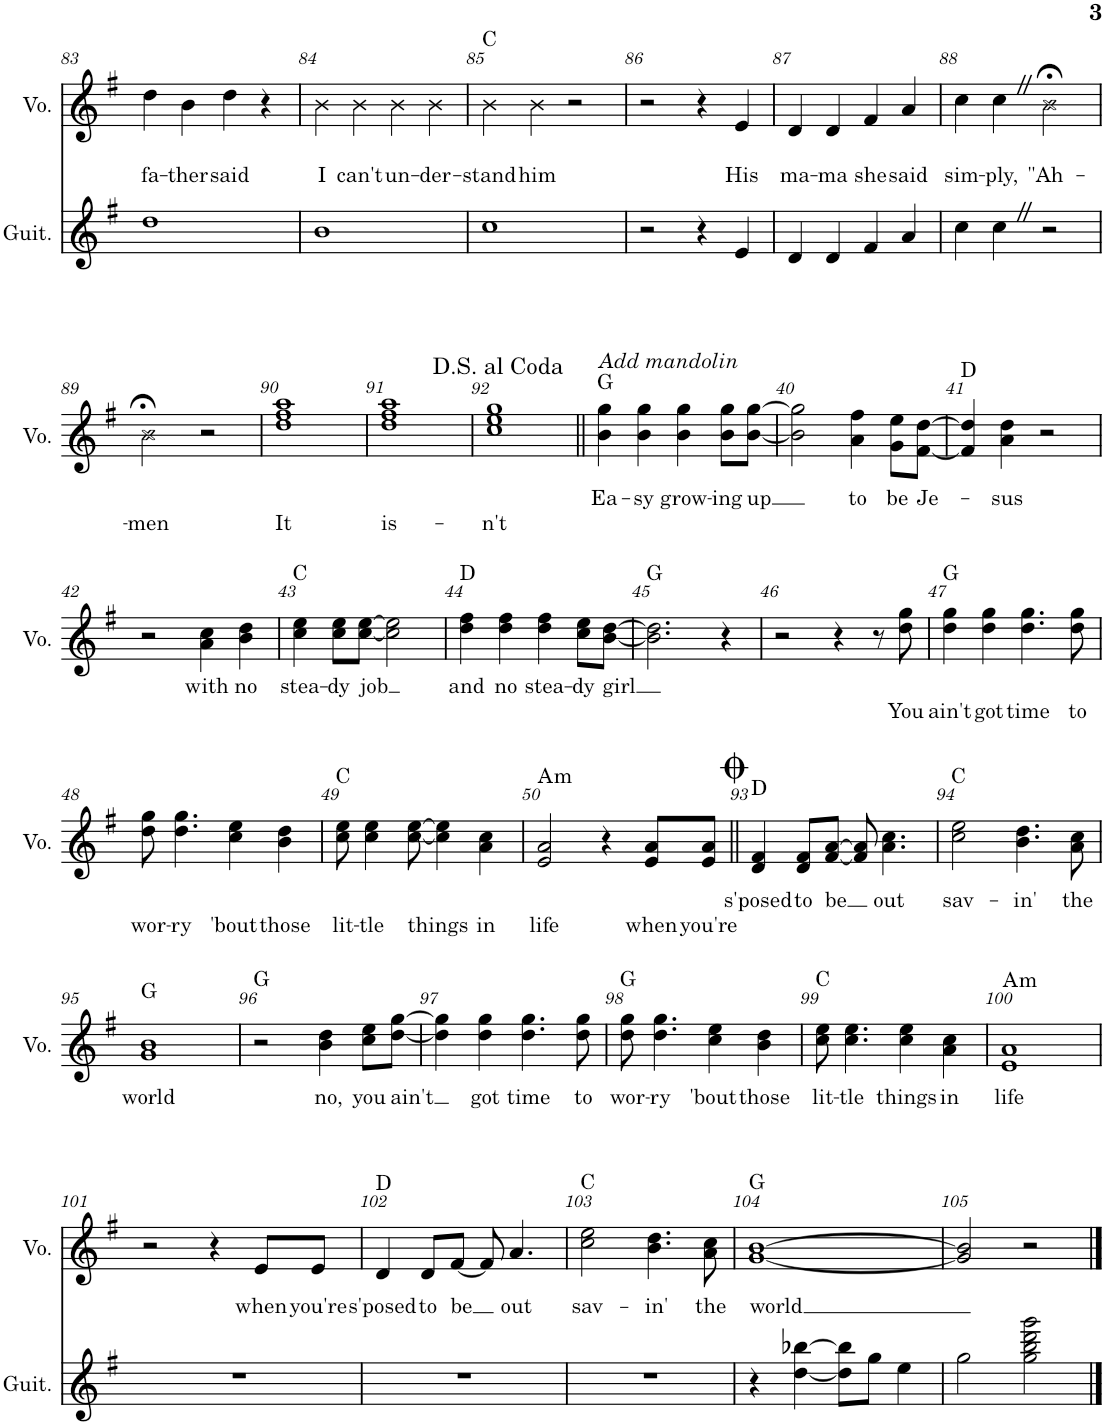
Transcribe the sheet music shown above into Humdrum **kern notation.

**kern	**kern	**text	**text	**harte
*part2	*part1	*part1	*part1	*part1
*staff2	*staff1	*staff1	*staff1	*
*I"Guitar	*I"Voice	*	*	*
*I'Guit.	*I'Vo.	*	*	*
!!LO:PB:g=z
*clefG2	*clefG2	*	*	*
*Trd7c12	*	*	*	*
*k[f#]	*k[f#]	*	*	*
*M4/4	*M4/4	*	*	*
=83	=83	=83	=83	=83
!	!	!	!LO:LY:b	!
1dd	4dd\	.	fa-	.
!	!	!	!LO:LY:b	!
.	4b\	.	-ther	.
!	!	!	!LO:LY:b	!
.	4dd\	.	said	.
.	4r	.	.	.
=84	=84	=84	=84	=84
!	!	!	!LO:LY:b	!
1b	4b\	.	I	.
!	!	!	!LO:LY:b	!
.	4b\	.	can't	.
!	!	!	!LO:LY:b	!
.	4b\	.	un-	.
!	!	!	!LO:LY:b	!
.	4b\	.	-der-	.
=85	=85	=85	=85	=85
!	!	!	!LO:LY:b	!
1cc	4b\	.	-stand	C:maj
!	!	!	!LO:LY:b	!
.	4b\	.	him	.
.	2r	.	.	.
=86	=86	=86	=86	=86
2r	2r	.	.	.
4r	4r	.	.	.
!	!	!	!LO:LY:b	!
4e/	4e/	.	His	.
=87	=87	=87	=87	=87
!	!	!	!LO:LY:b	!
4d/	4d/	.	ma-	.
!	!	!	!LO:LY:b	!
4d/	4d/	.	-ma	.
!	!	!	!LO:LY:b	!
4f#/	4f#/	.	she	.
!	!	!	!LO:LY:b	!
4a/	4a/	.	said	.
=88	=88	=88	=88	=88
!	!	!	!LO:LY:b	!
4cc\	4cc\	.	sim-	.
!	!	!	!LO:LY:b	!
4ccZ\	4ccZ\	.	-ply,	.
!	!	!	!LO:LY:b	!
2r	2b;<\	.	"Ah-	.
!!LO:LB:g=z
=89	=89	=89	=89	=89
!	!	!	!LO:LY:b	!
1r	2b;<\	.	-men	.
.	2r	.	.	.
=90	=90	=90	=90	=90
!	!	!	!LO:LY:b	!
1r	1dd 1ff# 1aa	.	It	.
=91	=91	=91	=91	=91
!	!	!	!LO:LY:b	!
1r	1dd 1ff# 1aa	.	is-	.
=92	=92	=92	=92	=92
!	!	!	!LO:LY:b	!
1r	1cc 1ee 1gg	.	-n't	.
=39||	=39||	=39||	=39||	=39||
!	!LO:TX:a:i:t=Add mandolin	!	!	!
!	!	!LO:LY:b	!	!
1r	4b\ 4gg\	Ea-	.	G:maj
!	!	!LO:LY:b	!	!
.	4b\ 4gg\	-sy	.	.
!	!	!LO:LY:b	!	!
.	4b\ 4gg\	grow-	.	.
!	!	!LO:LY:b	!	!
.	8b\ 8gg\L	-ing	.	.
!	!	!LO:LY:b	!	!
.	[8b\ [8gg\J	up	.	.
=40	=40	=40	=40	=40
1r	2b\] 2gg\]	.	.	.
!	!	!LO:LY:b	!	!
.	4a\ 4ff#\	to	.	.
!	!	!LO:LY:b	!	!
.	8g\ 8ee\L	be	.	.
!	!	!LO:LY:b	!	!
.	[8f#\ [8dd\J	Je-	.	.
=41	=41	=41	=41	=41
1r	4f#/] 4dd/]	.	.	D:maj
!	!	!LO:LY:b	!	!
.	4a\ 4dd\	-sus	.	.
.	2r	.	.	.
!!LO:LB:g=z
=42	=42	=42	=42	=42
1r	2r	.	.	.
!	!	!LO:LY:b	!	!
.	4a\ 4cc\	with	.	.
!	!	!LO:LY:b	!	!
.	4b\ 4dd\	no	.	.
=43	=43	=43	=43	=43
!	!	!LO:LY:b	!	!
1r	4cc\ 4ee\	stea-	.	C:maj
!	!	!LO:LY:b	!	!
.	8cc\ 8ee\L	-dy	.	.
!	!	!LO:LY:b	!	!
.	[8cc\ [8ee\J	job	.	.
.	2cc\] 2ee\]	.	.	.
=44	=44	=44	=44	=44
!	!	!LO:LY:b	!	!
1r	4dd\ 4ff#\	and	.	D:maj
!	!	!LO:LY:b	!	!
.	4dd\ 4ff#\	no	.	.
!	!	!LO:LY:b	!	!
.	4dd\ 4ff#\	stea-	.	.
!	!	!LO:LY:b	!	!
.	8cc\ 8ee\L	-dy	.	.
!	!	!LO:LY:b	!	!
.	[8b\ [8dd\J	girl	.	.
=45	=45	=45	=45	=45
1r	2.b\] 2.dd\]	.	.	G:maj
.	4r	.	.	.
=46	=46	=46	=46	=46
1r	2r	.	.	.
.	4r	.	.	.
.	8r	.	.	.
!	!	!	!LO:LY:b	!
.	8dd\ 8gg\	.	You	.
=47	=47	=47	=47	=47
!	!	!	!LO:LY:b	!
1r	4dd\ 4gg\	.	ain't	G:maj
!	!	!	!LO:LY:b	!
.	4dd\ 4gg\	.	got	.
!	!	!	!LO:LY:b	!
.	4.dd\ 4.gg\	.	time	.
!	!	!	!LO:LY:b	!
.	8dd\ 8gg\	.	to	.
!!LO:LB:g=z
=48	=48	=48	=48	=48
!	!	!	!LO:LY:b	!
1r	8dd\ 8gg\	.	wor-	.
!	!	!	!LO:LY:b	!
.	4.dd\ 4.gg\	.	-ry	.
!	!	!	!LO:LY:b	!
.	4cc\ 4ee\	.	'bout	.
!	!	!	!LO:LY:b	!
.	4b\ 4dd\	.	those	.
=49	=49	=49	=49	=49
!	!	!	!LO:LY:b	!
1r	8cc\ 8ee\	.	lit-	C:maj
!	!	!	!LO:LY:b	!
.	4cc\ 4ee\	.	-tle	.
!	!	!	!LO:LY:b	!
.	[8cc\ [8ee\	.	things	.
.	4cc\] 4ee\]	.	.	.
!	!	!	!LO:LY:b	!
.	4a\ 4cc\	.	in	.
=50	=50	=50	=50	=50
!	!	!	!LO:LY:b	!LO:H:kt=m
1r	2e/ 2a/	.	life	A:min
.	4r	.	.	.
!	!	!	!LO:LY:b	!
.	8e/ 8a/L	.	when	.
!	!	!	!LO:LY:b	!
.	8e/ 8a/J	.	you're	.
=93||	=93||	=93||	=93||	=93||
!	!	!LO:LY:b	!	!
1r	4d/ 4f#/	s'posed	.	D:maj
!	!	!LO:LY:b	!	!
.	8d/ 8f#/L	to	.	.
!	!	!LO:LY:b	!	!
.	[8f#/ [8a/J	be	.	.
.	8f#/] 8a/]	.	.	.
!	!	!LO:LY:b	!	!
.	4.a\ 4.cc\	out	.	.
=94	=94	=94	=94	=94
!	!	!LO:LY:b	!	!
1r	2cc\ 2ee\	sav-	.	C:maj
!	!	!LO:LY:b	!	!
.	4.b\ 4.dd\	-in'	.	.
!	!	!LO:LY:b	!	!
.	8a\ 8cc\	the	.	.
!!LO:LB:g=z
=95	=95	=95	=95	=95
!	!	!LO:LY:b	!	!
1r	1g 1b	world	.	G:maj
=96	=96	=96	=96	=96
1r	2r	.	.	G:maj
!	!	!LO:LY:b	!	!
.	4b\ 4dd\	no,	.	.
!	!	!LO:LY:b	!	!
.	8cc\ 8ee\L	you	.	.
!	!	!LO:LY:b	!	!
.	[8dd\ [8gg\J	ain't	.	.
=97	=97	=97	=97	=97
1r	4dd\] 4gg\]	.	.	.
!	!	!LO:LY:b	!	!
.	4dd\ 4gg\	got	.	.
!	!	!LO:LY:b	!	!
.	4.dd\ 4.gg\	time	.	.
!	!	!LO:LY:b	!	!
.	8dd\ 8gg\	to	.	.
=98	=98	=98	=98	=98
!	!	!LO:LY:b	!	!
1r	8dd\ 8gg\	wor-	.	G:maj
!	!	!LO:LY:b	!	!
.	4.dd\ 4.gg\	-ry	.	.
!	!	!LO:LY:b	!	!
.	4cc\ 4ee\	'bout	.	.
!	!	!LO:LY:b	!	!
.	4b\ 4dd\	those	.	.
=99	=99	=99	=99	=99
!	!	!LO:LY:b	!	!
1r	8cc\ 8ee\	lit-	.	C:maj
!	!	!LO:LY:b	!	!
.	4.cc\ 4.ee\	-tle	.	.
!	!	!LO:LY:b	!	!
.	4cc\ 4ee\	things	.	.
!	!	!LO:LY:b	!	!
.	4a\ 4cc\	in	.	.
=100	=100	=100	=100	=100
!	!	!LO:LY:b	!	!LO:H:kt=m
1r	1e 1a	life	.	A:min
!!LO:LB:g=z
=101	=101	=101	=101	=101
1r	2r	.	.	.
.	4r	.	.	.
!	!	!LO:LY:b	!	!
.	8e/L	when	.	.
!	!	!LO:LY:b	!	!
.	8e/J	you're	.	.
=102	=102	=102	=102	=102
!	!	!LO:LY:b	!	!
1r	4d/	s'posed	.	D:maj
!	!	!LO:LY:b	!	!
.	8d/L	to	.	.
!	!	!LO:LY:b	!	!
.	[8f#/J	be	.	.
.	8f#/]	.	.	.
!	!	!LO:LY:b	!	!
.	4.a/	out	.	.
=103	=103	=103	=103	=103
!	!	!LO:LY:b	!	!
1r	2cc\ 2ee\	sav-	.	C:maj
!	!	!LO:LY:b	!	!
.	4.b\ 4.dd\	-in'	.	.
!	!	!LO:LY:b	!	!
.	8a\ 8cc\	the	.	.
=104	=104	=104	=104	=104
!	!	!LO:LY:b	!	!
4r	[1g [1b	world	.	G:maj
[4dd\ [4bb-X\	.	.	.	.
8dd\] 8bb-\]L	.	.	.	.
8gg\J	.	.	.	.
4ee\	.	.	.	.
=105	=105	=105	=105	=105
2gg\	2g/] 2b/]	.	.	.
2gg\ 2bb\ 2ddd\ 2ggg\	2r	.	.	.
==	==	==	==	==
*-	*-	*-	*-	*-
